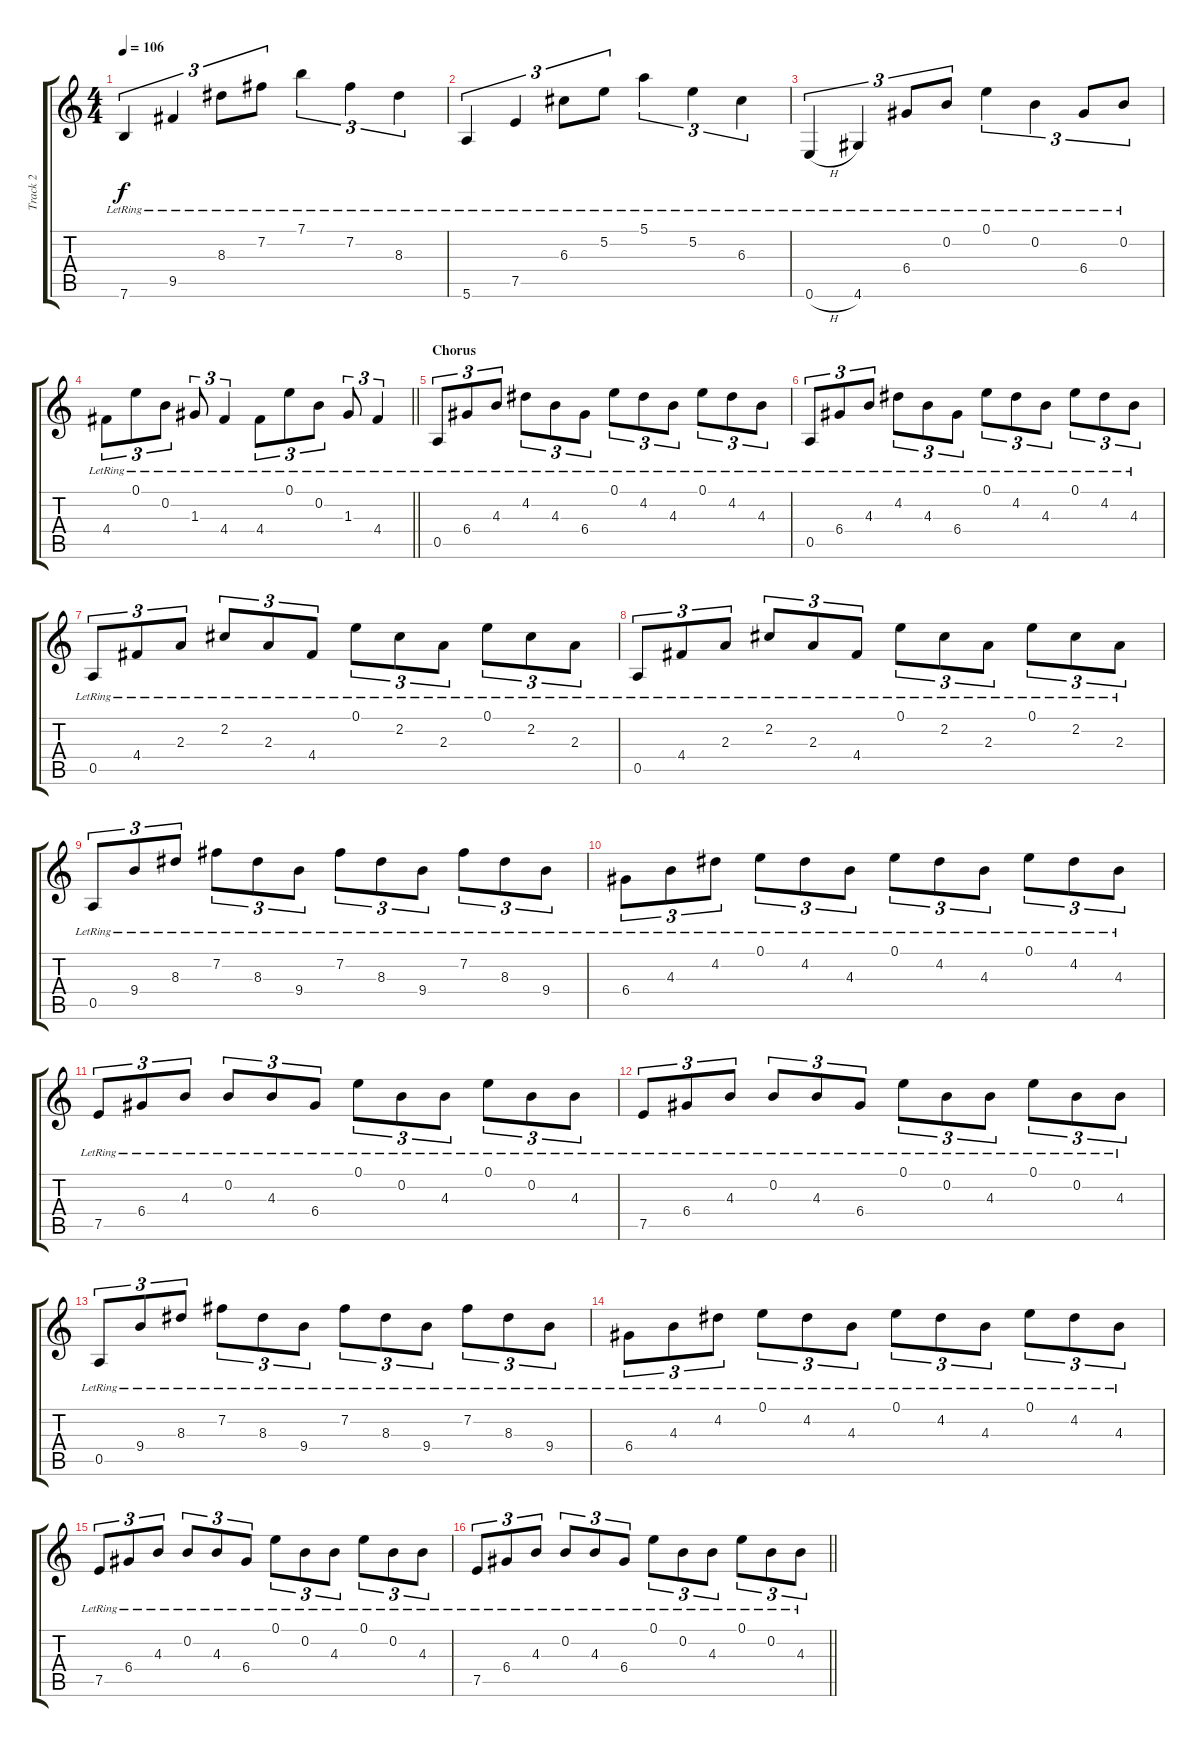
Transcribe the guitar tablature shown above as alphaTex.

\track ("Track 2" "Track 2") {instrument acousticguitarsteel}
\staff {score tabs}
\tuning (E4 B3 G3 D3 A2 E2) {hide}
\ts (4 4)
\tempo 106
\clef g2
\ks c
7.6{lr}.4{tu (3 2) dy f} 9.5{lr}.4{tu (3 2)} 8.3{lr}.8{tu (3 2)} 7.2{lr}.8{tu (3 2)} 7.1{lr}.4{tu (3 2)} 7.2{lr}.4{tu (3 2)} 8.3{lr}.4{tu (3 2)} |
5.6{lr}.4{tu (3 2)} 7.5{lr}.4{tu (3 2)} 6.3{lr}.8{tu (3 2)} 5.2{lr}.8{tu (3 2)} 5.1{lr}.4{tu (3 2)} 5.2{lr}.4{tu (3 2)} 6.3{lr}.4{tu (3 2)} |
0.6{h lr}.4{tu (3 2)} 4.6{lr}.4{tu (3 2)} 6.4{lr}.8{tu (3 2)} 0.2{lr}.8{tu (3 2)} 0.1{lr}.4{tu (3 2)} 0.2{lr}.4{tu (3 2)} 6.4{lr}.8{tu (3 2)} 0.2{lr}.8{tu (3 2)} |
\barLineRight lightlight
4.4{lr}.8{tu (3 2)} 0.1{lr}.8{tu (3 2)} 0.2{lr}.8{tu (3 2)} 1.3{lr}.8{tu (3 2)} 4.4{lr}.4{tu (3 2)} 4.4{lr}.8{tu (3 2)} 0.1{lr}.8{tu (3 2)} 0.2{lr}.8{tu (3 2)} 1.3{lr}.8{tu (3 2)} 4.4{lr}.4{tu (3 2)} |
\section ("" "Chorus")
0.5{lr}.8{tu (3 2)} 6.4{lr}.8{tu (3 2)} 4.3{lr}.8{tu (3 2)} 4.2{lr}.8{tu (3 2)} 4.3{lr}.8{tu (3 2)} 6.4{lr}.8{tu (3 2)} 0.1{lr}.8{tu (3 2)} 4.2{lr}.8{tu (3 2)} 4.3{lr}.8{tu (3 2)} 0.1{lr}.8{tu (3 2)} 4.2{lr}.8{tu (3 2)} 4.3{lr}.8{tu (3 2)} |
0.5{lr}.8{tu (3 2)} 6.4{lr}.8{tu (3 2)} 4.3{lr}.8{tu (3 2)} 4.2{lr}.8{tu (3 2)} 4.3{lr}.8{tu (3 2)} 6.4{lr}.8{tu (3 2)} 0.1{lr}.8{tu (3 2)} 4.2{lr}.8{tu (3 2)} 4.3{lr}.8{tu (3 2)} 0.1{lr}.8{tu (3 2)} 4.2{lr}.8{tu (3 2)} 4.3{lr}.8{tu (3 2)} |
0.5{lr}.8{tu (3 2)} 4.4{lr}.8{tu (3 2)} 2.3{lr}.8{tu (3 2)} 2.2{lr}.8{tu (3 2)} 2.3{lr}.8{tu (3 2)} 4.4{lr}.8{tu (3 2)} 0.1{lr}.8{tu (3 2)} 2.2{lr}.8{tu (3 2)} 2.3{lr}.8{tu (3 2)} 0.1{lr}.8{tu (3 2)} 2.2{lr}.8{tu (3 2)} 2.3{lr}.8{tu (3 2)} |
0.5{lr}.8{tu (3 2)} 4.4{lr}.8{tu (3 2)} 2.3{lr}.8{tu (3 2)} 2.2{lr}.8{tu (3 2)} 2.3{lr}.8{tu (3 2)} 4.4{lr}.8{tu (3 2)} 0.1{lr}.8{tu (3 2)} 2.2{lr}.8{tu (3 2)} 2.3{lr}.8{tu (3 2)} 0.1{lr}.8{tu (3 2)} 2.2{lr}.8{tu (3 2)} 2.3{lr}.8{tu (3 2)} |
0.5{lr}.8{tu (3 2)} 9.4{lr}.8{tu (3 2)} 8.3{lr}.8{tu (3 2)} 7.2{lr}.8{tu (3 2)} 8.3{lr}.8{tu (3 2)} 9.4{lr}.8{tu (3 2)} 7.2{lr}.8{tu (3 2)} 8.3{lr}.8{tu (3 2)} 9.4{lr}.8{tu (3 2)} 7.2{lr}.8{tu (3 2)} 8.3{lr}.8{tu (3 2)} 9.4{lr}.8{tu (3 2)} |
6.4{lr}.8{tu (3 2)} 4.3{lr}.8{tu (3 2)} 4.2{lr}.8{tu (3 2)} 0.1{lr}.8{tu (3 2)} 4.2{lr}.8{tu (3 2)} 4.3{lr}.8{tu (3 2)} 0.1{lr}.8{tu (3 2)} 4.2{lr}.8{tu (3 2)} 4.3{lr}.8{tu (3 2)} 0.1{lr}.8{tu (3 2)} 4.2{lr}.8{tu (3 2)} 4.3{lr}.8{tu (3 2)} |
7.5{lr}.8{tu (3 2)} 6.4{lr}.8{tu (3 2)} 4.3{lr}.8{tu (3 2)} 0.2{lr}.8{tu (3 2)} 4.3{lr}.8{tu (3 2)} 6.4{lr}.8{tu (3 2)} 0.1{lr}.8{tu (3 2)} 0.2{lr}.8{tu (3 2)} 4.3{lr}.8{tu (3 2)} 0.1{lr}.8{tu (3 2)} 0.2{lr}.8{tu (3 2)} 4.3{lr}.8{tu (3 2)} |
7.5{lr}.8{tu (3 2)} 6.4{lr}.8{tu (3 2)} 4.3{lr}.8{tu (3 2)} 0.2{lr}.8{tu (3 2)} 4.3{lr}.8{tu (3 2)} 6.4{lr}.8{tu (3 2)} 0.1{lr}.8{tu (3 2)} 0.2{lr}.8{tu (3 2)} 4.3{lr}.8{tu (3 2)} 0.1{lr}.8{tu (3 2)} 0.2{lr}.8{tu (3 2)} 4.3{lr}.8{tu (3 2)} |
0.5{lr}.8{tu (3 2)} 9.4{lr}.8{tu (3 2)} 8.3{lr}.8{tu (3 2)} 7.2{lr}.8{tu (3 2)} 8.3{lr}.8{tu (3 2)} 9.4{lr}.8{tu (3 2)} 7.2{lr}.8{tu (3 2)} 8.3{lr}.8{tu (3 2)} 9.4{lr}.8{tu (3 2)} 7.2{lr}.8{tu (3 2)} 8.3{lr}.8{tu (3 2)} 9.4{lr}.8{tu (3 2)} |
6.4{lr}.8{tu (3 2)} 4.3{lr}.8{tu (3 2)} 4.2{lr}.8{tu (3 2)} 0.1{lr}.8{tu (3 2)} 4.2{lr}.8{tu (3 2)} 4.3{lr}.8{tu (3 2)} 0.1{lr}.8{tu (3 2)} 4.2{lr}.8{tu (3 2)} 4.3{lr}.8{tu (3 2)} 0.1{lr}.8{tu (3 2)} 4.2{lr}.8{tu (3 2)} 4.3{lr}.8{tu (3 2)} |
7.5{lr}.8{tu (3 2)} 6.4{lr}.8{tu (3 2)} 4.3{lr}.8{tu (3 2)} 0.2{lr}.8{tu (3 2)} 4.3{lr}.8{tu (3 2)} 6.4{lr}.8{tu (3 2)} 0.1{lr}.8{tu (3 2)} 0.2{lr}.8{tu (3 2)} 4.3{lr}.8{tu (3 2)} 0.1{lr}.8{tu (3 2)} 0.2{lr}.8{tu (3 2)} 4.3{lr}.8{tu (3 2)} |
\barLineRight lightlight
7.5{lr}.8{tu (3 2)} 6.4{lr}.8{tu (3 2)} 4.3{lr}.8{tu (3 2)} 0.2{lr}.8{tu (3 2)} 4.3{lr}.8{tu (3 2)} 6.4{lr}.8{tu (3 2)} 0.1{lr}.8{tu (3 2)} 0.2{lr}.8{tu (3 2)} 4.3{lr}.8{tu (3 2)} 0.1{lr}.8{tu (3 2)} 0.2{lr}.8{tu (3 2)} 4.3{lr}.8{tu (3 2)}
